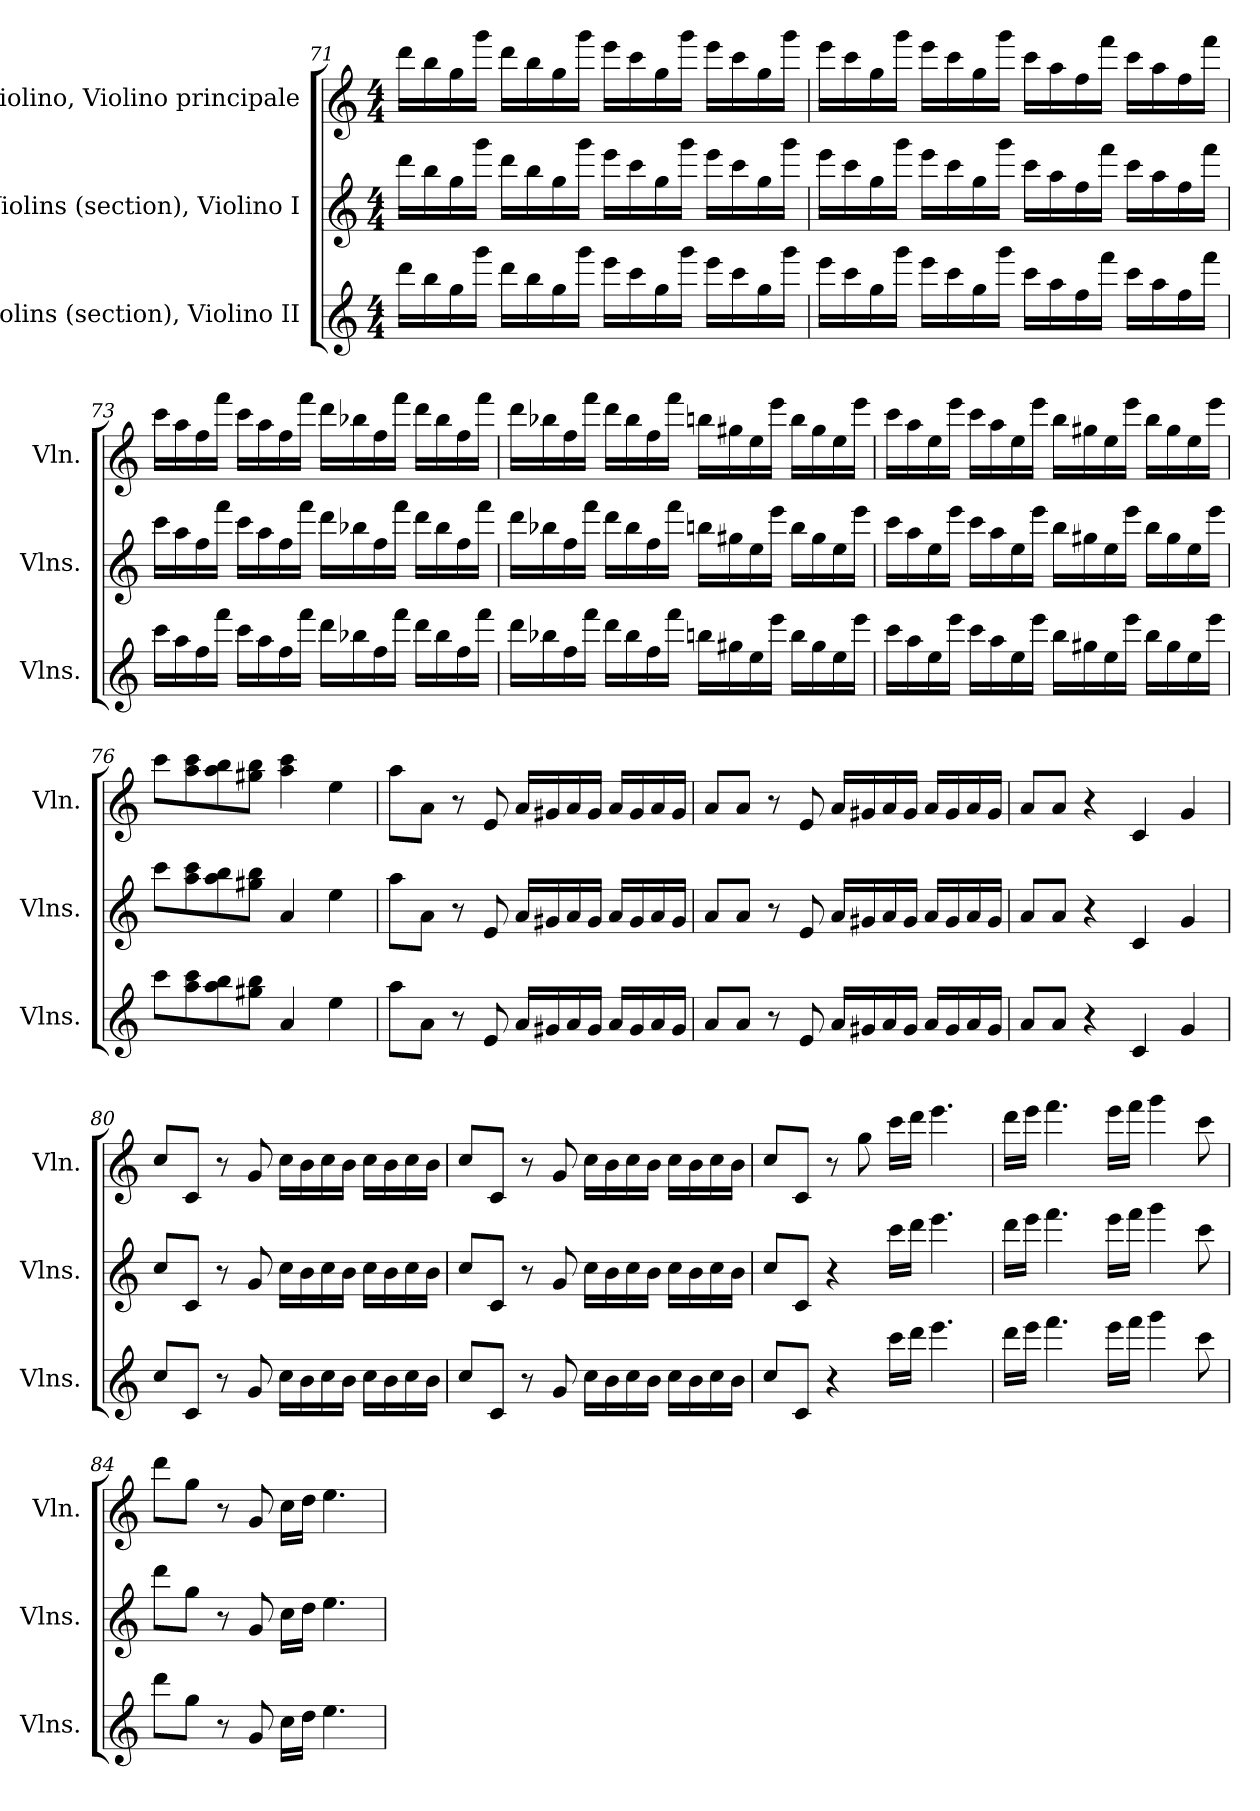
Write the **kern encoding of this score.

**kern	**kern	**kern
*part3	*part2	*part1
*staff3	*staff2	*staff1
*I"Violins (section), Violino II	*I"Violins (section), Violino I	*I"Violino, Violino principale
*I'Vlns.	*I'Vlns.	*I'Vln.
*clefG2	*clefG2	*clefG2
*k[]	*k[]	*k[]
*M4/4	*M4/4	*M4/4
=71	=71	=71
16ddd\LL	16ddd\LL	16ddd\LL
16bb\	16bb\	16bb\
16gg\	16gg\	16gg\
16ggg\JJ	16ggg\JJ	16ggg\JJ
16ddd\LL	16ddd\LL	16ddd\LL
16bb\	16bb\	16bb\
16gg\	16gg\	16gg\
16ggg\JJ	16ggg\JJ	16ggg\JJ
16eee\LL	16eee\LL	16eee\LL
16ccc\	16ccc\	16ccc\
16gg\	16gg\	16gg\
16ggg\JJ	16ggg\JJ	16ggg\JJ
16eee\LL	16eee\LL	16eee\LL
16ccc\	16ccc\	16ccc\
16gg\	16gg\	16gg\
16ggg\JJ	16ggg\JJ	16ggg\JJ
!!LO:LB:g=z
=72	=72	=72
16eee\LL	16eee\LL	16eee\LL
16ccc\	16ccc\	16ccc\
16gg\	16gg\	16gg\
16ggg\JJ	16ggg\JJ	16ggg\JJ
16eee\LL	16eee\LL	16eee\LL
16ccc\	16ccc\	16ccc\
16gg\	16gg\	16gg\
16ggg\JJ	16ggg\JJ	16ggg\JJ
16ccc\LL	16ccc\LL	16ccc\LL
16aa\	16aa\	16aa\
16ff\	16ff\	16ff\
16fff\JJ	16fff\JJ	16fff\JJ
16ccc\LL	16ccc\LL	16ccc\LL
16aa\	16aa\	16aa\
16ff\	16ff\	16ff\
16fff\JJ	16fff\JJ	16fff\JJ
=73	=73	=73
16ccc\LL	16ccc\LL	16ccc\LL
16aa\	16aa\	16aa\
16ff\	16ff\	16ff\
16fff\JJ	16fff\JJ	16fff\JJ
16ccc\LL	16ccc\LL	16ccc\LL
16aa\	16aa\	16aa\
16ff\	16ff\	16ff\
16fff\JJ	16fff\JJ	16fff\JJ
16ddd\LL	16ddd\LL	16ddd\LL
16bb-X\	16bb-X\	16bb-X\
16ff\	16ff\	16ff\
16fff\JJ	16fff\JJ	16fff\JJ
16ddd\LL	16ddd\LL	16ddd\LL
16bb-\	16bb-\	16bb-\
16ff\	16ff\	16ff\
16fff\JJ	16fff\JJ	16fff\JJ
!!LO:PB:g=z
=74	=74	=74
16ddd\LL	16ddd\LL	16ddd\LL
16bb-X\	16bb-X\	16bb-X\
16ff\	16ff\	16ff\
16fff\JJ	16fff\JJ	16fff\JJ
16ddd\LL	16ddd\LL	16ddd\LL
16bb-\	16bb-\	16bb-\
16ff\	16ff\	16ff\
16fff\JJ	16fff\JJ	16fff\JJ
16bbn\LL	16bbn\LL	16bbn\LL
16gg#X\	16gg#X\	16gg#X\
16ee\	16ee\	16ee\
16eee\JJ	16eee\JJ	16eee\JJ
16bb\LL	16bb\LL	16bb\LL
16gg#\	16gg#\	16gg#\
16ee\	16ee\	16ee\
16eee\JJ	16eee\JJ	16eee\JJ
=75	=75	=75
16ccc\LL	16ccc\LL	16ccc\LL
16aa\	16aa\	16aa\
16ee\	16ee\	16ee\
16eee\JJ	16eee\JJ	16eee\JJ
16ccc\LL	16ccc\LL	16ccc\LL
16aa\	16aa\	16aa\
16ee\	16ee\	16ee\
16eee\JJ	16eee\JJ	16eee\JJ
16bb\LL	16bb\LL	16bb\LL
16gg#X\	16gg#X\	16gg#X\
16ee\	16ee\	16ee\
16eee\JJ	16eee\JJ	16eee\JJ
16bb\LL	16bb\LL	16bb\LL
16gg#\	16gg#\	16gg#\
16ee\	16ee\	16ee\
16eee\JJ	16eee\JJ	16eee\JJ
!!LO:LB:g=z
=76	=76	=76
8ccc\L	8ccc\L	8ccc\L
8aa\ 8ccc\	8aa\ 8ccc\	8aa\ 8ccc\
8aa\ 8bb\	8aa\ 8bb\	8aa\ 8bb\
8gg#X\ 8bb\J	8gg#X\ 8bb\J	8gg#X\ 8bb\J
4a/	4a/	4aa\ 4ccc\
4ee\	4ee\	4ee\
=77	=77	=77
8aa\L	8aa\L	8aa\L
8a\J	8a\J	8a\J
8r	8r	8r
8e/	8e/	8e/
16a/LL	16a/LL	16a/LL
16g#X/	16g#X/	16g#X/
16a/	16a/	16a/
16g#/JJ	16g#/JJ	16g#/JJ
16a/LL	16a/LL	16a/LL
16g#/	16g#/	16g#/
16a/	16a/	16a/
16g#/JJ	16g#/JJ	16g#/JJ
=78	=78	=78
8a/L	8a/L	8a/L
8a/J	8a/J	8a/J
8r	8r	8r
8e/	8e/	8e/
16a/LL	16a/LL	16a/LL
16g#X/	16g#X/	16g#X/
16a/	16a/	16a/
16g#/JJ	16g#/JJ	16g#/JJ
16a/LL	16a/LL	16a/LL
16g#/	16g#/	16g#/
16a/	16a/	16a/
16g#/JJ	16g#/JJ	16g#/JJ
!!LO:LB:g=z
=79	=79	=79
8a/L	8a/L	8a/L
8a/J	8a/J	8a/J
4r	4r	4r
4c/	4c/	4c/
4g/	4g/	4g/
=80	=80	=80
8cc/L	8cc/L	8cc/L
8c/J	8c/J	8c/J
8r	8r	8r
8g/	8g/	8g/
16cc\LL	16cc\LL	16cc\LL
16b\	16b\	16b\
16cc\	16cc\	16cc\
16b\JJ	16b\JJ	16b\JJ
16cc\LL	16cc\LL	16cc\LL
16b\	16b\	16b\
16cc\	16cc\	16cc\
16b\JJ	16b\JJ	16b\JJ
=81	=81	=81
8cc/L	8cc/L	8cc/L
8c/J	8c/J	8c/J
8r	8r	8r
8g/	8g/	8g/
16cc\LL	16cc\LL	16cc\LL
16b\	16b\	16b\
16cc\	16cc\	16cc\
16b\JJ	16b\JJ	16b\JJ
16cc\LL	16cc\LL	16cc\LL
16b\	16b\	16b\
16cc\	16cc\	16cc\
16b\JJ	16b\JJ	16b\JJ
!!LO:LB:g=z
=82	=82	=82
8cc/L	8cc/L	8cc/L
8c/J	8c/J	8c/J
4r	4r	8r
.	.	8gg\
16ccc\LL	16ccc\LL	16ccc\LL
16ddd\JJ	16ddd\JJ	16ddd\JJ
4.eee\	4.eee\	4.eee\
=83	=83	=83
16ddd\LL	16ddd\LL	16ddd\LL
16eee\JJ	16eee\JJ	16eee\JJ
4.fff\	4.fff\	4.fff\
16eee\LL	16eee\LL	16eee\LL
16fff\JJ	16fff\JJ	16fff\JJ
4ggg\	4ggg\	4ggg\
8ccc\	8ccc\	8ccc\
=84	=84	=84
8ddd\L	8ddd\L	8ddd\L
8gg\J	8gg\J	8gg\J
8r	8r	8r
8g/	8g/	8g/
16cc\LL	16cc\LL	16cc\LL
16dd\JJ	16dd\JJ	16dd\JJ
4.ee\	4.ee\	4.ee\
=	=	=
*-	*-	*-
